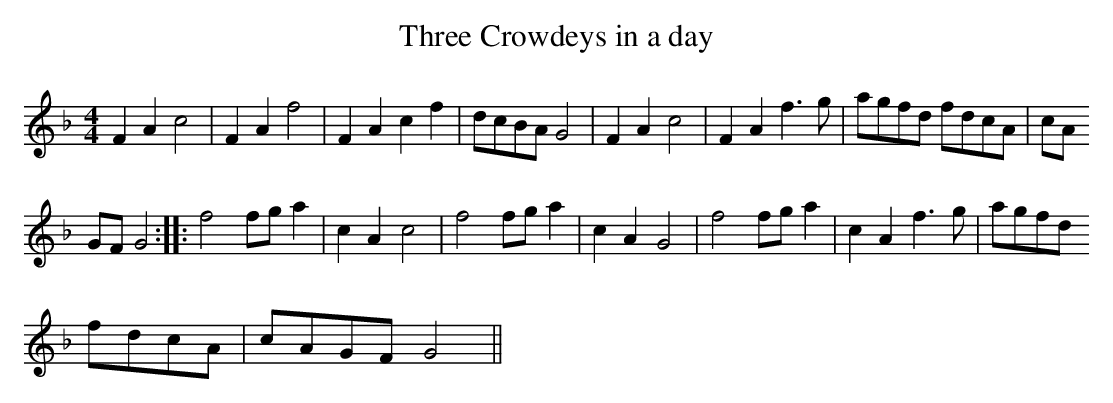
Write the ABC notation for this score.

X:1
T:Three Crowdeys in a day
M:4/4
L:1/4
K:F Major
FAc2|FAf2|FAcf|d/2c/2B/2A/2G2|FAc2|FAf>g|a/2g/2f/2d/2 f/2d/2c/2A/2|c/2A/
2G/2F/2G2:||:f2f/2g/2a|cAc2|f2f/2g/2a|cAG2|f2f/2g/2a|cAf>g|a/2g/2f/2d/2
f/2d/2c/2A/2|c/2A/2G/2F/2G2||
